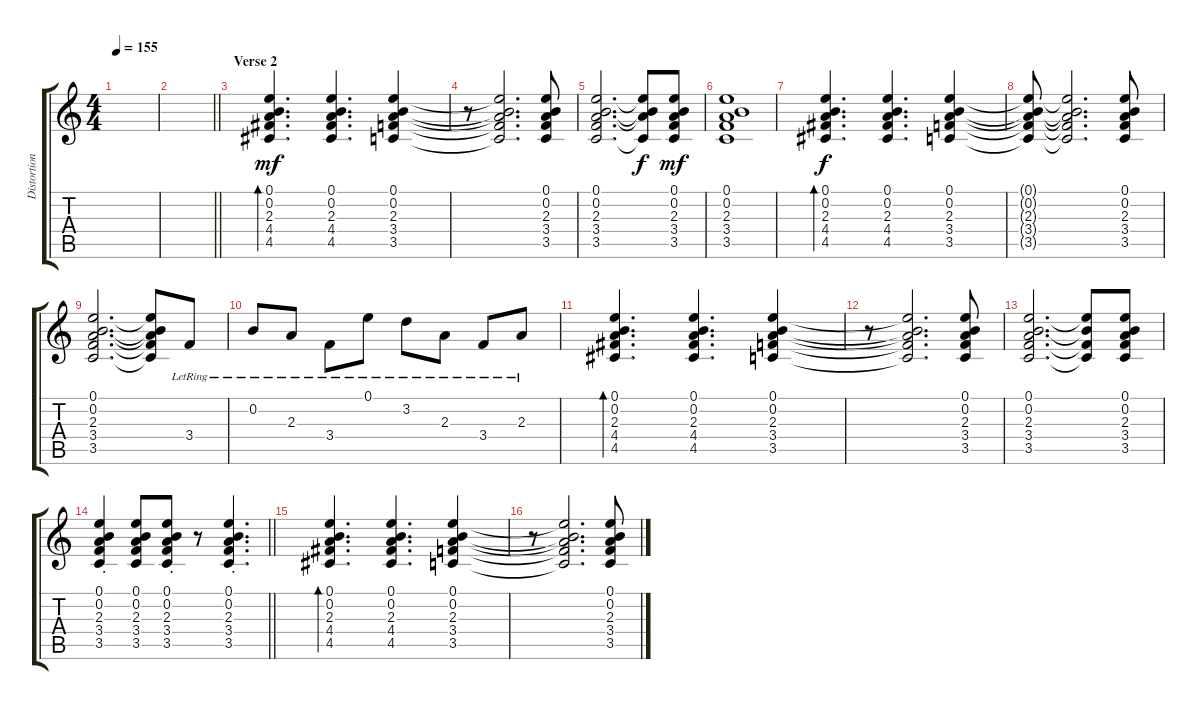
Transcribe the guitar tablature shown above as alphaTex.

\track ("Distortion Guitar 2" "Distortion") {instrument overdrivenguitar}
\staff {score tabs}
\tuning (E4 B3 G3 D3 A2 D2) {hide}
\ts (4 4)
\tempo 155
\clef g2
\ks c
|
\barLineRight lightlight
|
\section ("" "Verse 2")
(0.1 0.2 2.3 4.4 4.5).4{d bd 30 dy mf volume 9} (0.1 0.2 2.3 4.4 4.5).4{d} (0.1 0.2 2.3 3.4 3.5).4 |
r.8 (0.1{t} 0.2{t} 2.3{t} 3.4{t} 3.5{t}).2{d} (0.1 0.2 2.3 3.4 3.5).8 |
(0.1 0.2 2.3 3.4 3.5).2{d} (0.1{t} 0.2{t} 2.3{t} 3.5{t}).8{dy f} (0.1 0.2 2.3 3.4 3.5).8{dy mf} |
(0.1 0.2 2.3 3.4 3.5).1 |
(0.1 0.2 2.3 4.4 4.5).4{d bd 30 dy f} (0.1 0.2 2.3 4.4 4.5).4{d} (0.1 0.2 2.3 3.4 3.5).4 |
(0.1{t} 0.2{t} 2.3{t} 3.4{t} 3.5{t}).8 (0.1{t} 0.2{t} 2.3{t} 3.4{t} 3.5{t}).2{d} (0.1 0.2 2.3 3.4 3.5).8 |
(0.1 0.2 2.3 3.4 3.5).2{d} (0.1{t} 0.2{t} 2.3{t} 3.4{t} 3.5{t}).8 3.4{lr}.8 |
0.2{lr}.8 2.3{lr}.8 3.4{lr}.8 0.1{lr}.8 3.2{lr}.8 2.3{lr}.8 3.4{lr}.8 2.3{lr}.8 |
(0.1 0.2 2.3 4.4 4.5).4{d bd 30} (0.1 0.2 2.3 4.4 4.5).4{d} (0.1 0.2 2.3 3.4 3.5).4 |
r.8 (0.1{t} 0.2{t} 2.3{t} 3.4{t} 3.5{t}).2{d} (0.1 0.2 2.3 3.4 3.5).8 |
(0.1 0.2 2.3 3.4 3.5).2{d} (0.1{t} 0.2{t} 3.4{t} 3.5{t}).8 (0.1 0.2 2.3 3.4 3.5).8 |
\barLineRight lightlight
(0.1{st} 0.2{st} 2.3{st} 3.4{st} 3.5{st}).4 (0.1 0.2 2.3 3.4 3.5).8 (0.1{st} 0.2{st} 2.3{st} 3.4{st} 3.5{st}).8 r.8 (0.1{st} 0.2{st} 2.3{st} 3.4{st} 3.5{st}).4{d} |
(0.1 0.2 2.3 4.4 4.5).4{d bd 30} (0.1 0.2 2.3 4.4 4.5).4{d} (0.1 0.2 2.3 3.4 3.5).4 |
r.8 (0.1{t} 0.2{t} 2.3{t} 3.4{t} 3.5{t}).2{d} (0.1 0.2 2.3 3.4 3.5).8
